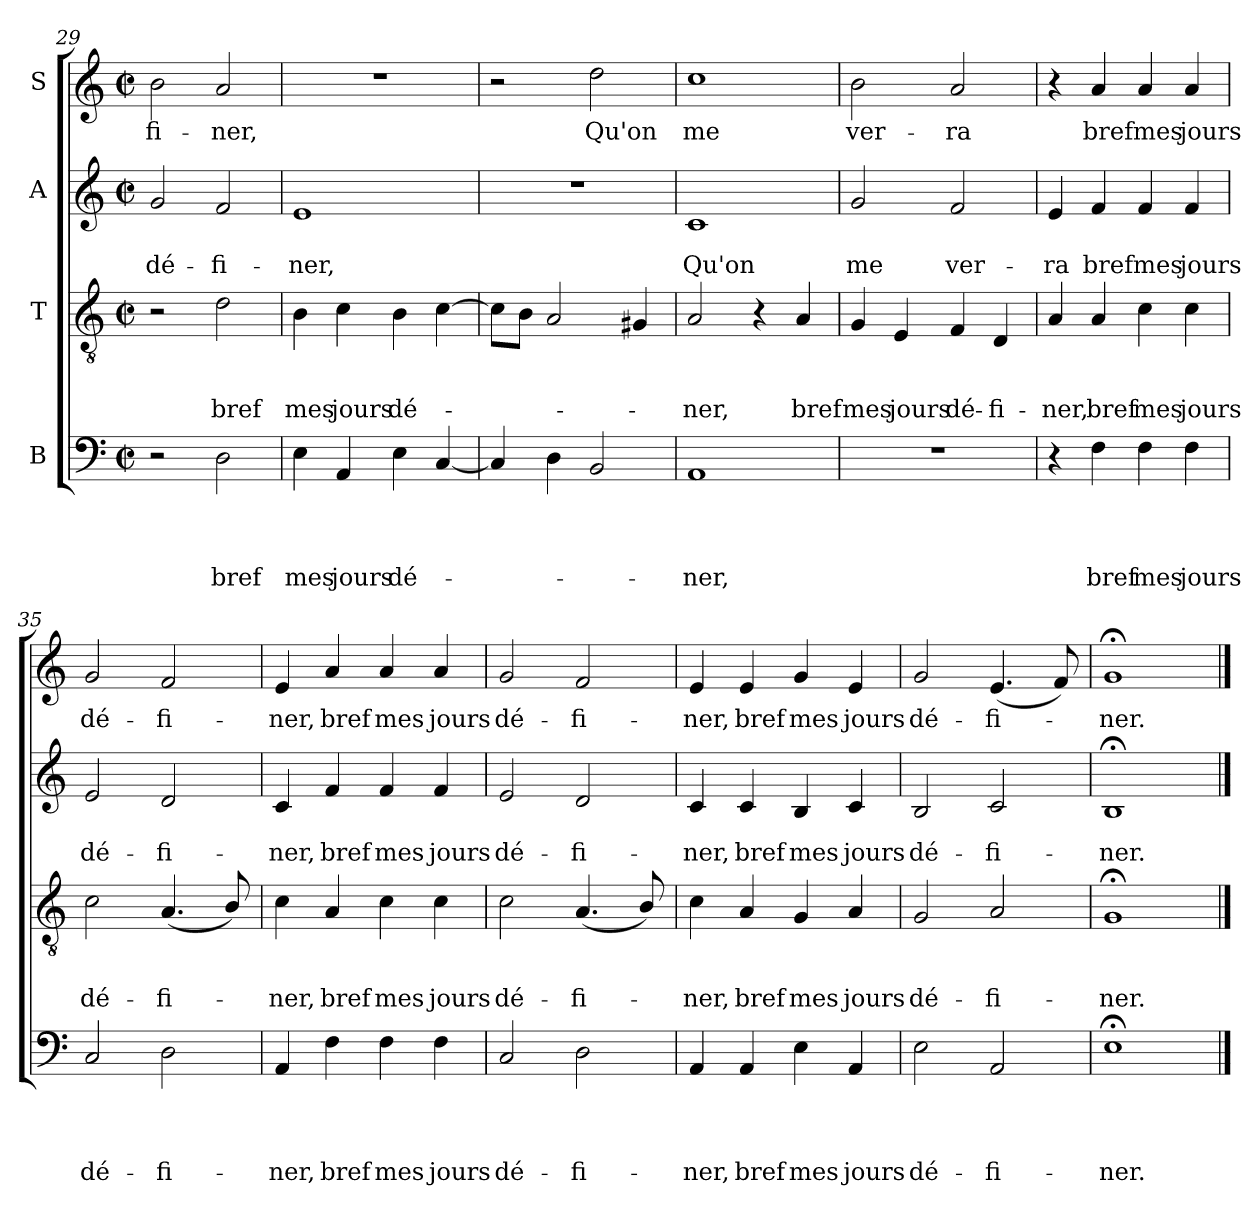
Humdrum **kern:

**kern	**text	**text	**text	**text	**kern	**text	**text	**text	**kern	**text	**text	**kern	**text
*part4	*part4	*part4	*part4	*part4	*part3	*part3	*part3	*part3	*part2	*part2	*part2	*part1	*part1
*staff4	*staff4	*staff4	*staff4	*staff4	*staff3	*staff3	*staff3	*staff3	*staff2	*staff2	*staff2	*staff1	*staff1
*I"B	*	*	*	*	*I"T	*	*	*	*I"A	*	*	*I"S	*
*clefF4	*	*	*	*	*clefGv2	*	*	*	*clefG2	*	*	*clefG2	*
*k[]	*	*	*	*	*k[]	*	*	*	*k[]	*	*	*k[]	*
*C:	*	*	*	*	*C:	*	*	*	*C:	*	*	*C:	*
*M2/2	*	*	*	*	*M2/2	*	*	*	*M2/2	*	*	*M2/2	*
*met(c|)	*	*	*	*	*met(c|)	*	*	*	*met(c|)	*	*	*met(c|)	*
=29	=29	=29	=29	=29	=29	=29	=29	=29	=29	=29	=29	=29	=29
!	!	!	!	!	!	!	!	!	!	!	!LO:LY:b	!	!LO:LY:b
2r	.	.	.	.	2r	.	.	.	2g/	.	dé-	2b\	-fi-
!	!	!	!	!LO:LY:b	!	!	!	!LO:LY:b	!	!	!LO:LY:b	!	!LO:LY:b
2D\	.	.	.	bref	2d\	.	.	bref	2f/	.	-fi-	2a/	-ner,
=30	=30	=30	=30	=30	=30	=30	=30	=30	=30	=30	=30	=30	=30
!	!	!	!	!LO:LY:b	!	!	!	!LO:LY:b	!	!	!LO:LY:b	!	!
4E\	.	.	.	mes	4B\	.	.	mes	1e	.	-ner,	1r	.
!	!	!	!	!LO:LY:b	!	!	!	!LO:LY:b	!	!	!	!	!
4AA/	.	.	.	jours	4c\	.	.	jours	.	.	.	.	.
!	!	!	!	!LO:LY:b	!	!	!	!LO:LY:b	!	!	!	!	!
4E\	.	.	.	dé-	4B\	.	.	dé-	.	.	.	.	.
[4C/	.	.	.	.	[4c\	.	.	.	.	.	.	.	.
!!LO:LB:g=z
=31	=31	=31	=31	=31	=31	=31	=31	=31	=31	=31	=31	=31	=31
!	!	!	!	!LO:LY:b	!	!	!	!LO:LY:b	!	!	!	!	!
4C/]	.	.	.	-­-	8c\L]	.	.	-­-	1r	.	.	2r	.
.	.	.	.	.	8B\J	.	.	.	.	.	.	.	.
4D\	.	.	.	.	2A/	.	.	.	.	.	.	.	.
!	!	!	!	!	!	!	!	!	!	!	!	!	!LO:LY:b
2BB/	.	.	.	.	.	.	.	.	.	.	.	2dd\	Qu'on
.	.	.	.	.	4G#i/	.	.	.	.	.	.	.	.
=32	=32	=32	=32	=32	=32	=32	=32	=32	=32	=32	=32	=32	=32
!	!	!	!	!LO:LY:b	!	!	!	!LO:LY:b	!	!	!LO:LY:b	!	!LO:LY:b
1AA	.	.	.	-ner,	2A/	.	.	-ner,	1c	.	Qu'on	1cc	me
.	.	.	.	.	4r	.	.	.	.	.	.	.	.
!	!	!	!	!	!	!	!	!LO:LY:b	!	!	!	!	!
.	.	.	.	.	4A/	.	.	bref	.	.	.	.	.
=33	=33	=33	=33	=33	=33	=33	=33	=33	=33	=33	=33	=33	=33
!	!	!	!	!	!	!	!	!LO:LY:b	!	!	!LO:LY:b	!	!LO:LY:b
1r	.	.	.	.	4G/	.	.	mes	2g/	.	me	2b\	ver-
!	!	!	!	!	!	!	!	!LO:LY:b	!	!	!	!	!
.	.	.	.	.	4E/	.	.	jours	.	.	.	.	.
!	!	!	!	!	!	!	!	!LO:LY:b	!	!	!LO:LY:b	!	!LO:LY:b
.	.	.	.	.	4F/	.	.	dé-	2f/	.	ver-	2a/	-ra
!	!	!	!	!	!	!	!	!LO:LY:b	!	!	!	!	!
.	.	.	.	.	4D/	.	.	-fi-	.	.	.	.	.
=34	=34	=34	=34	=34	=34	=34	=34	=34	=34	=34	=34	=34	=34
!	!	!	!	!	!	!	!	!LO:LY:b	!	!	!LO:LY:b	!	!
4r	.	.	.	.	4A/	.	.	-ner,	4e/	.	-ra	4r	.
!	!	!	!	!LO:LY:b	!	!	!	!LO:LY:b	!	!	!LO:LY:b	!	!LO:LY:b
4F\	.	.	.	bref	4A/	.	.	bref	4f/	.	bref	4a/	bref
!	!	!	!	!LO:LY:b	!	!	!	!LO:LY:b	!	!	!LO:LY:b	!	!LO:LY:b
4F\	.	.	.	mes	4c\	.	.	mes	4f/	.	mes	4a/	mes
!	!	!	!	!LO:LY:b	!	!	!	!LO:LY:b	!	!	!LO:LY:b	!	!LO:LY:b
4F\	.	.	.	jours	4c\	.	.	jours	4f/	.	jours	4a/	jours
=35	=35	=35	=35	=35	=35	=35	=35	=35	=35	=35	=35	=35	=35
!	!	!	!	!LO:LY:b	!	!	!	!LO:LY:b	!	!	!LO:LY:b	!	!LO:LY:b
2C/	.	.	.	dé-	2c\	.	.	dé-	2e/	.	dé-	2g/	dé-
!	!	!	!	!LO:LY:b	!	!	!	!LO:LY:b	!	!	!LO:LY:b	!	!LO:LY:b
2D\	.	.	.	-fi-	(<4.A/	.	.	-fi-	2d/	.	-fi-	2f/	-fi-
.	.	.	.	.	8B/)	.	.	.	.	.	.	.	.
!!LO:LB:g=z
=36	=36	=36	=36	=36	=36	=36	=36	=36	=36	=36	=36	=36	=36
!	!	!	!	!LO:LY:b	!	!	!	!LO:LY:b	!	!	!LO:LY:b	!	!LO:LY:b
4AA/	.	.	.	-ner,	4c\	.	.	-ner,	4c/	.	-ner,	4e/	-ner,
!	!	!	!	!LO:LY:b	!	!	!	!LO:LY:b	!	!	!LO:LY:b	!	!LO:LY:b
4F\	.	.	.	bref	4A/	.	.	bref	4f/	.	bref	4a/	bref
!	!	!	!	!LO:LY:b	!	!	!	!LO:LY:b	!	!	!LO:LY:b	!	!LO:LY:b
4F\	.	.	.	mes	4c\	.	.	mes	4f/	.	mes	4a/	mes
!	!	!	!	!LO:LY:b	!	!	!	!LO:LY:b	!	!	!LO:LY:b	!	!LO:LY:b
4F\	.	.	.	jours	4c\	.	.	jours	4f/	.	jours	4a/	jours
=37	=37	=37	=37	=37	=37	=37	=37	=37	=37	=37	=37	=37	=37
!	!	!	!	!LO:LY:b	!	!	!	!LO:LY:b	!	!	!LO:LY:b	!	!LO:LY:b
2C/	.	.	.	dé-	2c\	.	.	dé-	2e/	.	dé-	2g/	dé-
!	!	!	!	!LO:LY:b	!	!	!	!LO:LY:b	!	!	!LO:LY:b	!	!LO:LY:b
2D\	.	.	.	-fi-	(<4.A/	.	.	-fi-	2d/	.	-fi-	2f/	-fi-
.	.	.	.	.	8B/)	.	.	.	.	.	.	.	.
=38	=38	=38	=38	=38	=38	=38	=38	=38	=38	=38	=38	=38	=38
!	!	!	!	!LO:LY:b	!	!	!	!LO:LY:b	!	!	!LO:LY:b	!	!LO:LY:b
4AA/	.	.	.	-ner,	4c\	.	.	-ner,	4c/	.	-ner,	4e/	-ner,
!	!	!	!	!LO:LY:b	!	!	!	!LO:LY:b	!	!	!LO:LY:b	!	!LO:LY:b
4AA/	.	.	.	bref	4A/	.	.	bref	4c/	.	bref	4e/	bref
!	!	!	!	!LO:LY:b	!	!	!	!LO:LY:b	!	!	!LO:LY:b	!	!LO:LY:b
4E\	.	.	.	mes	4G/	.	.	mes	4B/	.	mes	4g/	mes
!	!	!	!	!LO:LY:b	!	!	!	!LO:LY:b	!	!	!LO:LY:b	!	!LO:LY:b
4AA/	.	.	.	jours	4A/	.	.	jours	4c/	.	jours	4e/	jours
=39	=39	=39	=39	=39	=39	=39	=39	=39	=39	=39	=39	=39	=39
!	!	!	!	!LO:LY:b	!	!	!	!LO:LY:b	!	!	!LO:LY:b	!	!LO:LY:b
2E\	.	.	.	dé-	2G/	.	.	dé-	2B/	.	dé-	2g/	dé-
!	!	!	!	!LO:LY:b	!	!	!	!LO:LY:b	!	!	!LO:LY:b	!	!LO:LY:b
2AA/	.	.	.	-fi-	2A/	.	.	-fi-	2c/	.	-fi-	(<4.e/	-fi-
.	.	.	.	.	.	.	.	.	.	.	.	8f/)	.
=40	=40	=40	=40	=40	=40	=40	=40	=40	=40	=40	=40	=40	=40
!	!	!	!	!LO:LY:b	!	!	!	!LO:LY:b	!	!	!LO:LY:b	!	!LO:LY:b
1E;<	.	.	.	-ner.	1G;<	.	.	-ner.	1B;<	.	-ner.	1g;<	-ner.
==	==	==	==	==	==	==	==	==	==	==	==	==	==
*-	*-	*-	*-	*-	*-	*-	*-	*-	*-	*-	*-	*-	*-
